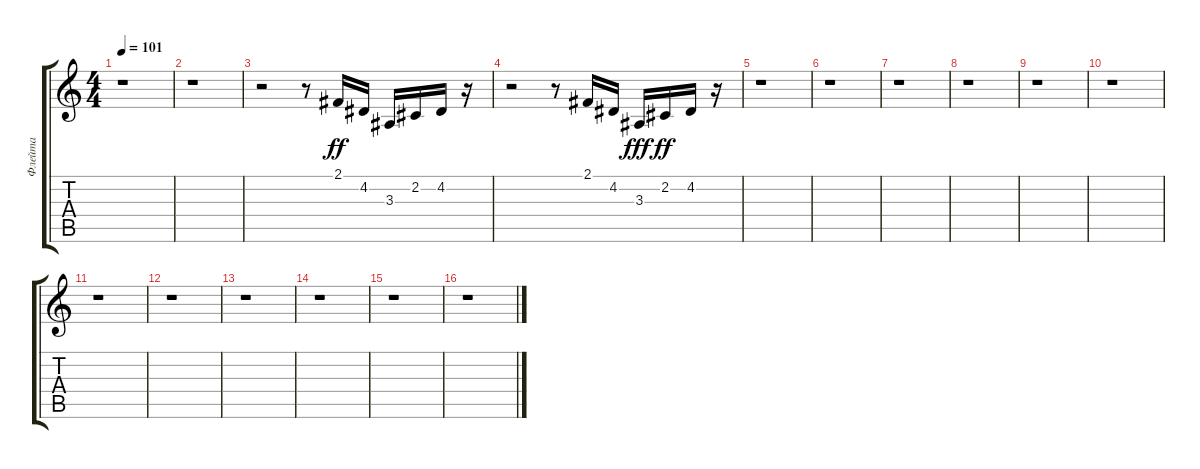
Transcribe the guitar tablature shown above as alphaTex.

\track ("Флейта" "Флейта") {instrument flute}
\staff {score tabs}
\tuning (E4 B3 G3 D3 A2 E2) {hide}
\ts (4 4)
\tempo 101
\clef g2
\ks c
r.1{dy ff} |
r.1 |
r.2 r.8 2.1.16 4.2.16 3.3.16 2.2.16 4.2.16 r.16 |
r.2 r.8 2.1.16 4.2.16 3.3.16{dy fff} 2.2.16{dy ff} 4.2.16 r.16 |
r.1 |
r.1 |
r.1 |
r.1 |
r.1 |
r.1 |
r.1 |
r.1 |
r.1 |
r.1 |
r.1 |
r.1
